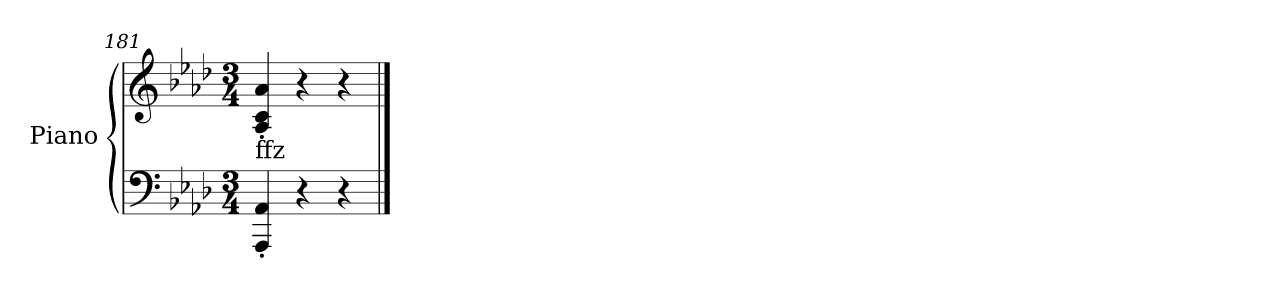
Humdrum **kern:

**kern	**kern
*part1	*part1
*staff2	*staff1
*I"Piano	*
*I'Pno	*
*clefF4	*clefG2
*k[b-e-a-d-]	*k[b-e-a-d-]
*A-:	*A-:
*M3/4	*M3/4
=181	=181
!	!LO:TX:b:t=ffz
4AAA-/' 4AA-/'	4A-/' 4c/' 4a-/'
4r	4r
4r	4r
==	==
*-	*-
